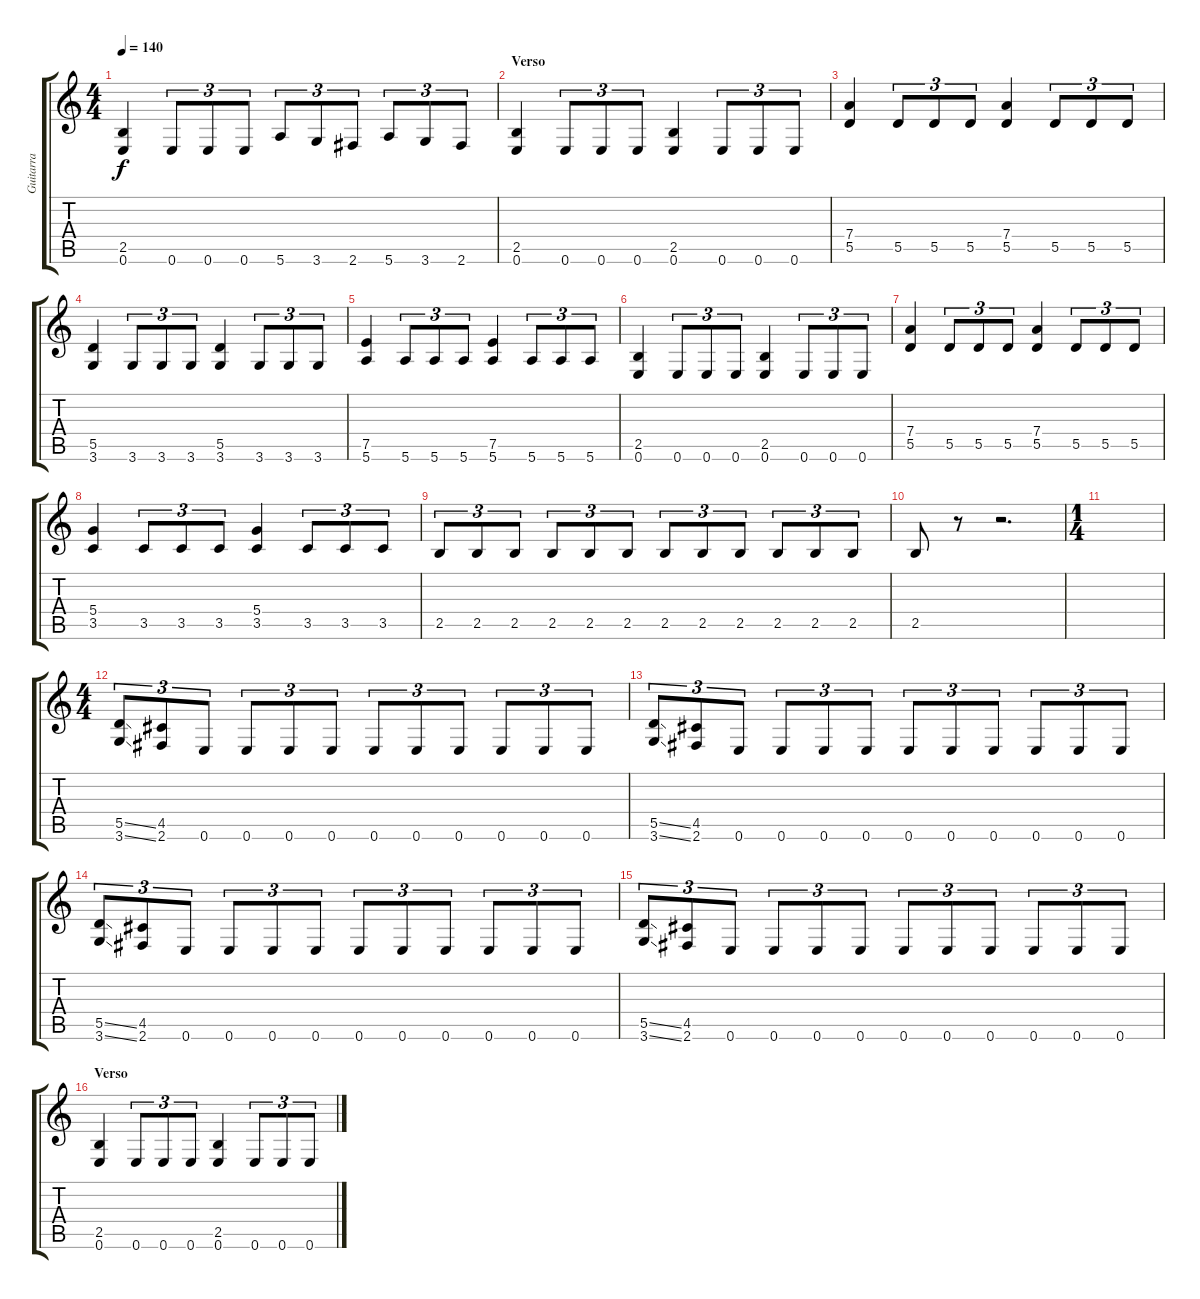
\track ("Guitarra" "Guitarra") {instrument distortionguitar}
\staff {score tabs}
\tuning (E4 B3 G3 D3 A2 E2) {hide}
\ts (4 4)
\tempo 140
\clef g2
\ks c
(2.5 0.6).4{dy f} 0.6.8{tu (3 2)} 0.6.8{tu (3 2)} 0.6.8{tu (3 2)} 5.6.8{tu (3 2)} 3.6.8{tu (3 2)} 2.6.8{tu (3 2)} 5.6.8{tu (3 2)} 3.6.8{tu (3 2)} 2.6.8{tu (3 2)} |
\section ("" "Verso")
(2.5 0.6).4 0.6.8{tu (3 2)} 0.6.8{tu (3 2)} 0.6.8{tu (3 2)} (2.5 0.6).4 0.6.8{tu (3 2)} 0.6.8{tu (3 2)} 0.6.8{tu (3 2)} |
(7.4 5.5).4 5.5.8{tu (3 2)} 5.5.8{tu (3 2)} 5.5.8{tu (3 2)} (7.4 5.5).4 5.5.8{tu (3 2)} 5.5.8{tu (3 2)} 5.5.8{tu (3 2)} |
(5.5 3.6).4 3.6.8{tu (3 2)} 3.6.8{tu (3 2)} 3.6.8{tu (3 2)} (5.5 3.6).4 3.6.8{tu (3 2)} 3.6.8{tu (3 2)} 3.6.8{tu (3 2)} |
(7.5 5.6).4 5.6.8{tu (3 2)} 5.6.8{tu (3 2)} 5.6.8{tu (3 2)} (7.5 5.6).4 5.6.8{tu (3 2)} 5.6.8{tu (3 2)} 5.6.8{tu (3 2)} |
(2.5 0.6).4 0.6.8{tu (3 2)} 0.6.8{tu (3 2)} 0.6.8{tu (3 2)} (2.5 0.6).4 0.6.8{tu (3 2)} 0.6.8{tu (3 2)} 0.6.8{tu (3 2)} |
(7.4 5.5).4 5.5.8{tu (3 2)} 5.5.8{tu (3 2)} 5.5.8{tu (3 2)} (7.4 5.5).4 5.5.8{tu (3 2)} 5.5.8{tu (3 2)} 5.5.8{tu (3 2)} |
(5.4 3.5).4 3.5.8{tu (3 2)} 3.5.8{tu (3 2)} 3.5.8{tu (3 2)} (5.4 3.5).4 3.5.8{tu (3 2)} 3.5.8{tu (3 2)} 3.5.8{tu (3 2)} |
2.5.8{tu (3 2)} 2.5.8{tu (3 2)} 2.5.8{tu (3 2)} 2.5.8{tu (3 2)} 2.5.8{tu (3 2)} 2.5.8{tu (3 2)} 2.5.8{tu (3 2)} 2.5.8{tu (3 2)} 2.5.8{tu (3 2)} 2.5.8{tu (3 2)} 2.5.8{tu (3 2)} 2.5.8{tu (3 2)} |
2.5.8 r.8 r.2{d} |
\ts (1 4)
|
\ts (4 4)
(5.5{ss} 3.6{ss}).8{tu (3 2)} (4.5 2.6).8{tu (3 2)} 0.6.8{tu (3 2)} 0.6.8{tu (3 2)} 0.6.8{tu (3 2)} 0.6.8{tu (3 2)} 0.6.8{tu (3 2)} 0.6.8{tu (3 2)} 0.6.8{tu (3 2)} 0.6.8{tu (3 2)} 0.6.8{tu (3 2)} 0.6.8{tu (3 2)} |
(5.5{ss} 3.6{ss}).8{tu (3 2)} (4.5 2.6).8{tu (3 2)} 0.6.8{tu (3 2)} 0.6.8{tu (3 2)} 0.6.8{tu (3 2)} 0.6.8{tu (3 2)} 0.6.8{tu (3 2)} 0.6.8{tu (3 2)} 0.6.8{tu (3 2)} 0.6.8{tu (3 2)} 0.6.8{tu (3 2)} 0.6.8{tu (3 2)} |
(5.5{ss} 3.6{ss}).8{tu (3 2)} (4.5 2.6).8{tu (3 2)} 0.6.8{tu (3 2)} 0.6.8{tu (3 2)} 0.6.8{tu (3 2)} 0.6.8{tu (3 2)} 0.6.8{tu (3 2)} 0.6.8{tu (3 2)} 0.6.8{tu (3 2)} 0.6.8{tu (3 2)} 0.6.8{tu (3 2)} 0.6.8{tu (3 2)} |
(5.5{ss} 3.6{ss}).8{tu (3 2)} (4.5 2.6).8{tu (3 2)} 0.6.8{tu (3 2)} 0.6.8{tu (3 2)} 0.6.8{tu (3 2)} 0.6.8{tu (3 2)} 0.6.8{tu (3 2)} 0.6.8{tu (3 2)} 0.6.8{tu (3 2)} 0.6.8{tu (3 2)} 0.6.8{tu (3 2)} 0.6.8{tu (3 2)} |
\section ("" "Verso")
(2.5 0.6).4 0.6.8{tu (3 2)} 0.6.8{tu (3 2)} 0.6.8{tu (3 2)} (2.5 0.6).4 0.6.8{tu (3 2)} 0.6.8{tu (3 2)} 0.6.8{tu (3 2)}
